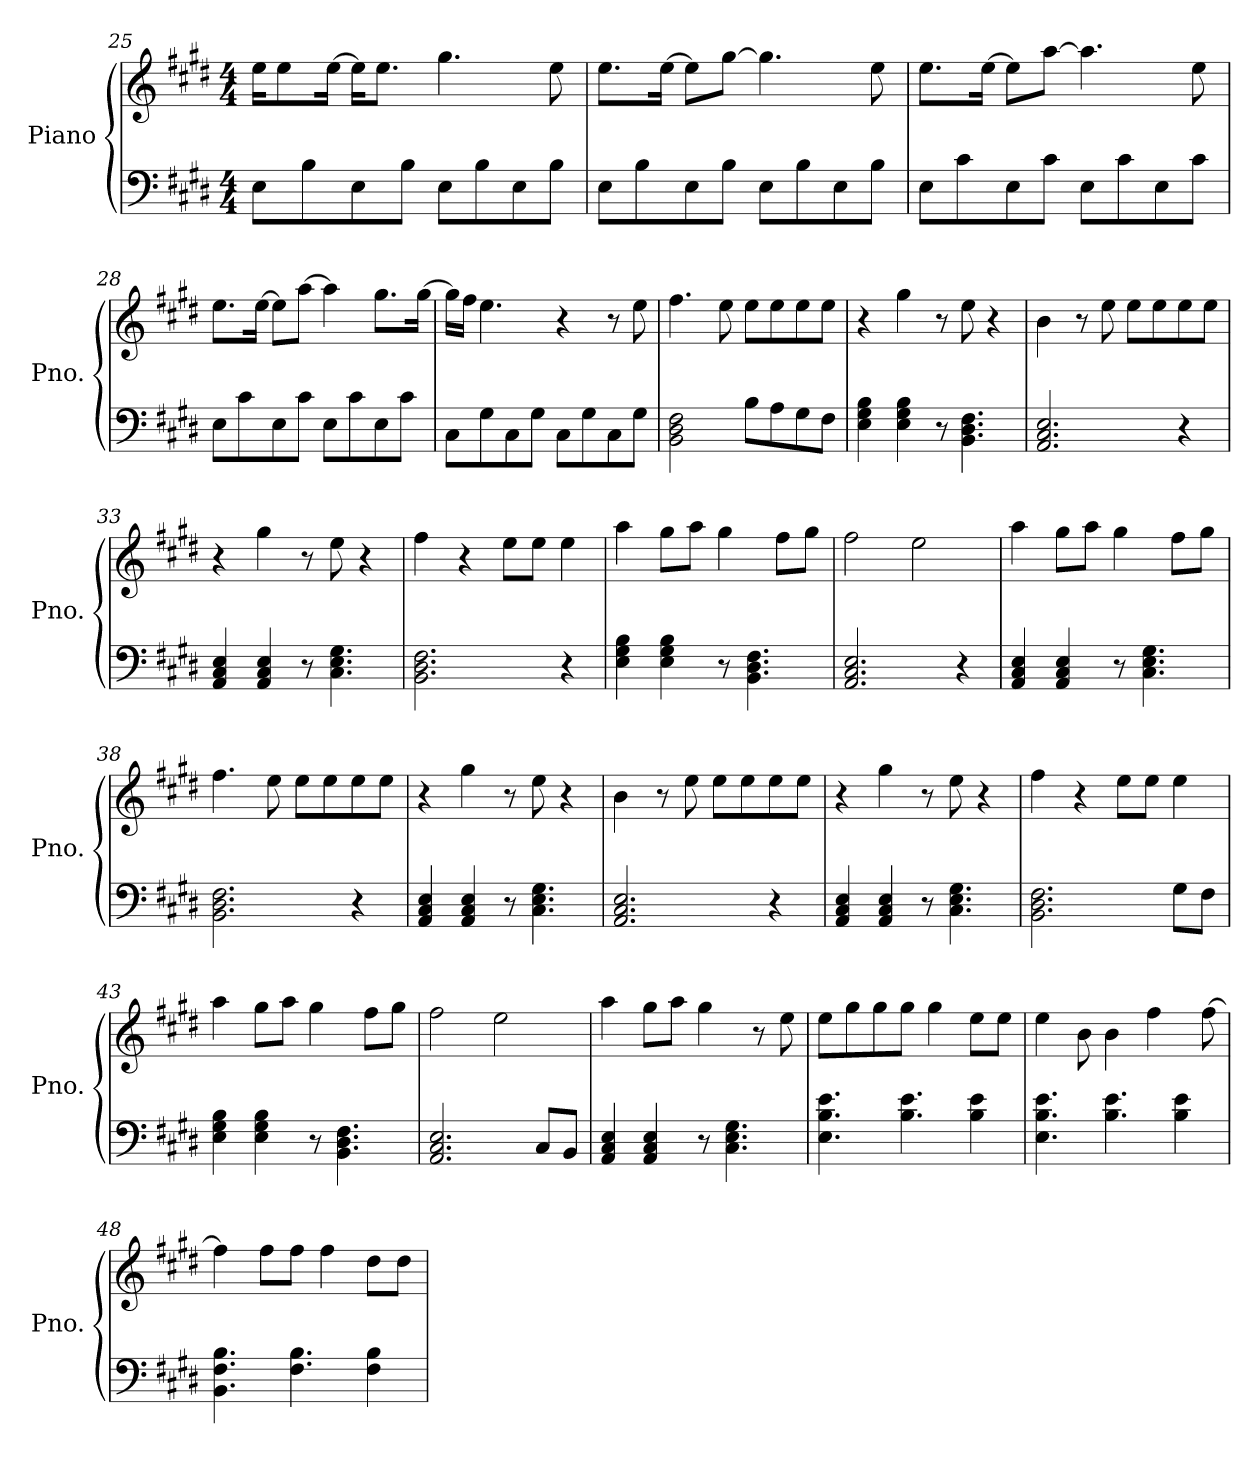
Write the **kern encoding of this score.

**kern	**kern
*part1	*part1
*staff2	*staff1
*I"Piano	*
*I'Pno.	*
*clefF4	*clefG2
*k[f#c#g#d#]	*k[f#c#g#d#]
*M4/4	*M4/4
=25	=25
8E\L	16ee\KL
.	8ee\
8B\	.
.	[16ee\Jk
8E\	16ee\KL]
.	8.ee\J
8B\J	.
8E\L	4.gg#\
8B\	.
8E\	.
8B\J	8ee\
!!LO:PB:g=z
=26	=26
8E\L	8.ee\L
8B\	.
.	[16ee\Jk
8E\	8ee\L]
8B\J	[8gg#\J
8E\L	4.gg#\]
8B\	.
8E\	.
8B\J	8ee\
=27	=27
8E\L	8.ee\L
8c#\	.
.	[16ee\Jk
8E\	8ee\L]
8c#\J	[8aa\J
8E\L	4.aa\]
8c#\	.
8E\	.
8c#\J	8ee\
=28	=28
8E\L	8.ee\L
8c#\	.
.	[16ee\Jk
8E\	8ee\L]
8c#\J	[8aa\J
8E\L	4aa\]
8c#\	.
8E\	8.gg#\L
8c#\J	.
.	[16gg#\Jk
=29	=29
8C#\L	16gg#\LL]
.	16ff#\JJ
8G#\	4.ee\
8C#\	.
8G#\J	.
8C#\L	4r
8G#\	.
8C#\	8r
8G#\J	8ee\
=30	=30
2BB\ 2D#\ 2F#\	4.ff#\
.	8ee\
8B\L	8ee\L
8A\	8ee\
8G#\	8ee\
8F#\J	8ee\J
!!LO:LB:g=z
=31	=31
4E\ 4G#\ 4B\	4r
4E\ 4G#\ 4B\	4gg#\
8r	8r
4.BB\ 4.D#\ 4.F#\	8ee\
.	4r
=32	=32
2.AA/ 2.C#/ 2.E/	4b\
.	8r
.	8ee\
.	8ee\L
.	8ee\
4r	8ee\
.	8ee\J
=33	=33
4AA/ 4C#/ 4E/	4r
4AA/ 4C#/ 4E/	4gg#\
8r	8r
4.C#\ 4.E\ 4.G#\	8ee\
.	4r
=34	=34
2.BB\ 2.D#\ 2.F#\	4ff#\
.	4r
.	8ee\L
.	8ee\J
4r	4ee\
=35	=35
4E\ 4G#\ 4B\	4aa\
4E\ 4G#\ 4B\	8gg#\L
.	8aa\J
8r	4gg#\
4.BB\ 4.D#\ 4.F#\	.
.	8ff#\L
.	8gg#\J
=36	=36
2.AA/ 2.C#/ 2.E/	2ff#\
.	2ee\
4r	.
=37	=37
4AA/ 4C#/ 4E/	4aa\
4AA/ 4C#/ 4E/	8gg#\L
.	8aa\J
8r	4gg#\
4.C#\ 4.E\ 4.G#\	.
.	8ff#\L
.	8gg#\J
!!LO:LB:g=z
=38	=38
2.BB\ 2.D#\ 2.F#\	4.ff#\
.	8ee\
.	8ee\L
.	8ee\
4r	8ee\
.	8ee\J
=39	=39
4AA/ 4C#/ 4E/	4r
4AA/ 4C#/ 4E/	4gg#\
8r	8r
4.C#\ 4.E\ 4.G#\	8ee\
.	4r
=40	=40
2.AA/ 2.C#/ 2.E/	4b\
.	8r
.	8ee\
.	8ee\L
.	8ee\
4r	8ee\
.	8ee\J
=41	=41
4AA/ 4C#/ 4E/	4r
4AA/ 4C#/ 4E/	4gg#\
8r	8r
4.C#\ 4.E\ 4.G#\	8ee\
.	4r
=42	=42
2.BB\ 2.D#\ 2.F#\	4ff#\
.	4r
.	8ee\L
.	8ee\J
8G#\L	4ee\
8F#\J	.
=43	=43
4E\ 4G#\ 4B\	4aa\
4E\ 4G#\ 4B\	8gg#\L
.	8aa\J
8r	4gg#\
4.BB\ 4.D#\ 4.F#\	.
.	8ff#\L
.	8gg#\J
=44	=44
2.AA/ 2.C#/ 2.E/	2ff#\
.	2ee\
8C#/L	.
8BB/J	.
!!LO:LB:g=z
=45	=45
4AA/ 4C#/ 4E/	4aa\
4AA/ 4C#/ 4E/	8gg#\L
.	8aa\J
8r	4gg#\
4.C#\ 4.E\ 4.G#\	.
.	8r
.	8ee\
=46	=46
4.E\ 4.B\ 4.e\	8ee\L
.	8gg#\
.	8gg#\
4.B\ 4.e\	8gg#\J
.	4gg#\
4B\ 4e\	8ee\L
.	8ee\J
=47	=47
4.E\ 4.B\ 4.e\	4ee\
.	8b\
4.B\ 4.e\	4b\
.	4ff#\
4B\ 4e\	.
.	[8ff#\
=48	=48
4.BB\ 4.F#\ 4.B\	4ff#\]
.	8ff#\L
4.F#\ 4.B\	8ff#\J
.	4ff#\
4F#\ 4B\	8dd#\L
.	8dd#\J
=	=
*-	*-
